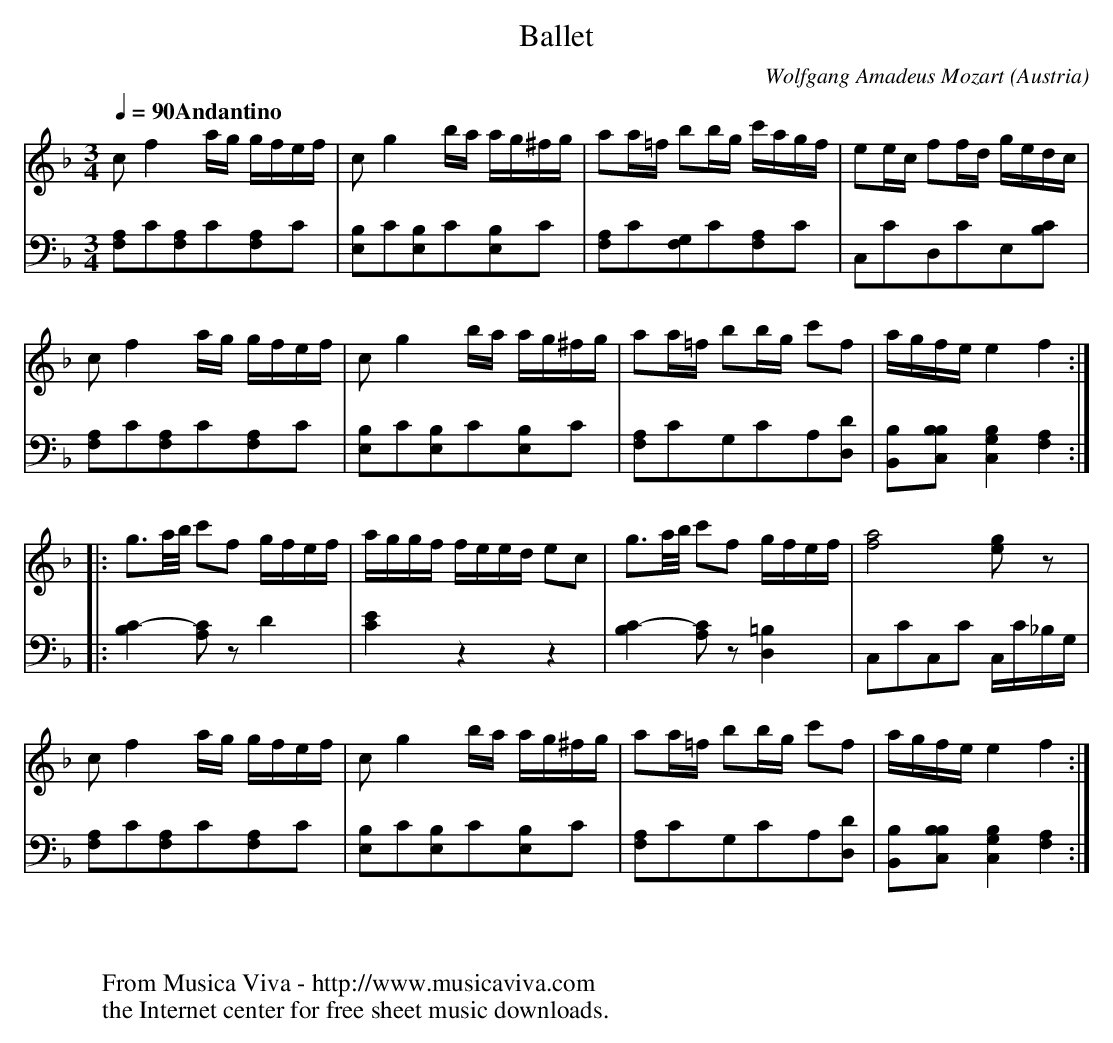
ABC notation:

X:1
T:Ballet
C:Wolfgang Amadeus Mozart
O:Austria
V:1 Program 1 0 %Piano
V:2 Program 1 0 bass %Piano
M:3/4
L:1/8
Q:1/4=90 "Andantino"
K:F
V:1
cf2a/g/ g/f/e/f/|cg2b/a/ a/g/^f/g/|aa/=f/ bb/g/ c'/a/g/f/|ee/c/ ff/d/ g/e/d/c/|
V:2
[F,A,]C[F,A,]C[F,A,]C|[E,B,]C[E,B,]C[E,B,]C|[F,A,]C[F,G,]C[F,A,]C|C,CD,CE,[B,C]|
V:1
cf2a/g/ g/f/e/f/|cg2b/a/ a/g/^f/g/|aa/=f/ bb/g/ c'f|a/g/f/e/e2f2:|
V:2
[F,A,]C[F,A,]C[F,A,]C|[E,B,]C[E,B,]C[E,B,]C|[F,A,]CG,CA,[D,D]|[B,,B,][B,C,B,][C,2G,2B,2][F,2A,2]:|
V:1
|:g3/a/4b/4 c'f g/f/e/f/|a/g/g/f/ f/e/e/d/ ec|g3/a/4b/4 c'f g/f/e/f/|[f4a4][eg] z|
V:2
|:[B,2C2-][CA,] z D2|[C2E2]z2z2|[B,2C2-][CA,] z [D,2=B,2]|C,CC,C C,/C/_B,/G,/|
V:1
cf2a/g/ g/f/e/f/|cg2b/a/ a/g/^f/g/|aa/=f/ bb/g/ c'f|a/g/f/e/e2f2:|
V:2
[F,A,]C[F,A,]C[F,A,]C|[E,B,]C[E,B,]C[E,B,]C|[F,A,]CG,CA,[D,D]|[B,,B,][B,C,B,][C,2G,2B,2][F,2A,2]:|
W:
W:
W:  From Musica Viva - http://www.musicaviva.com
W:  the Internet center for free sheet music downloads.
